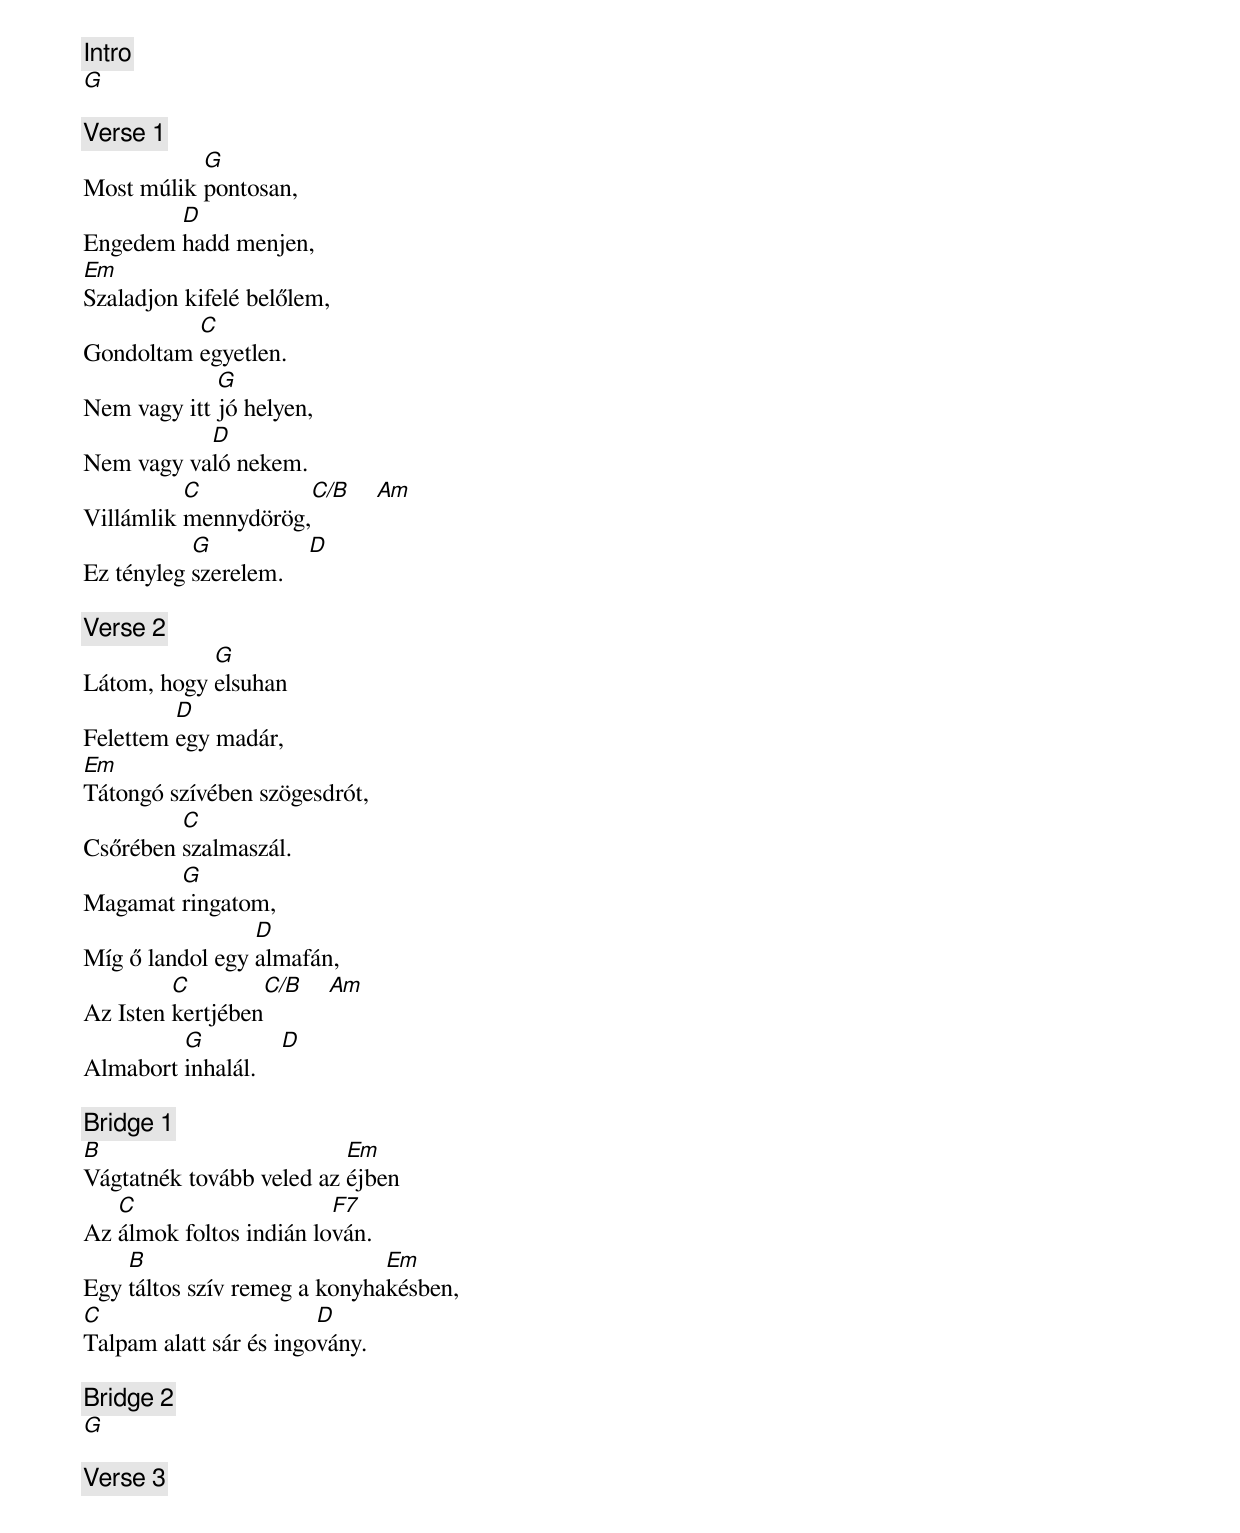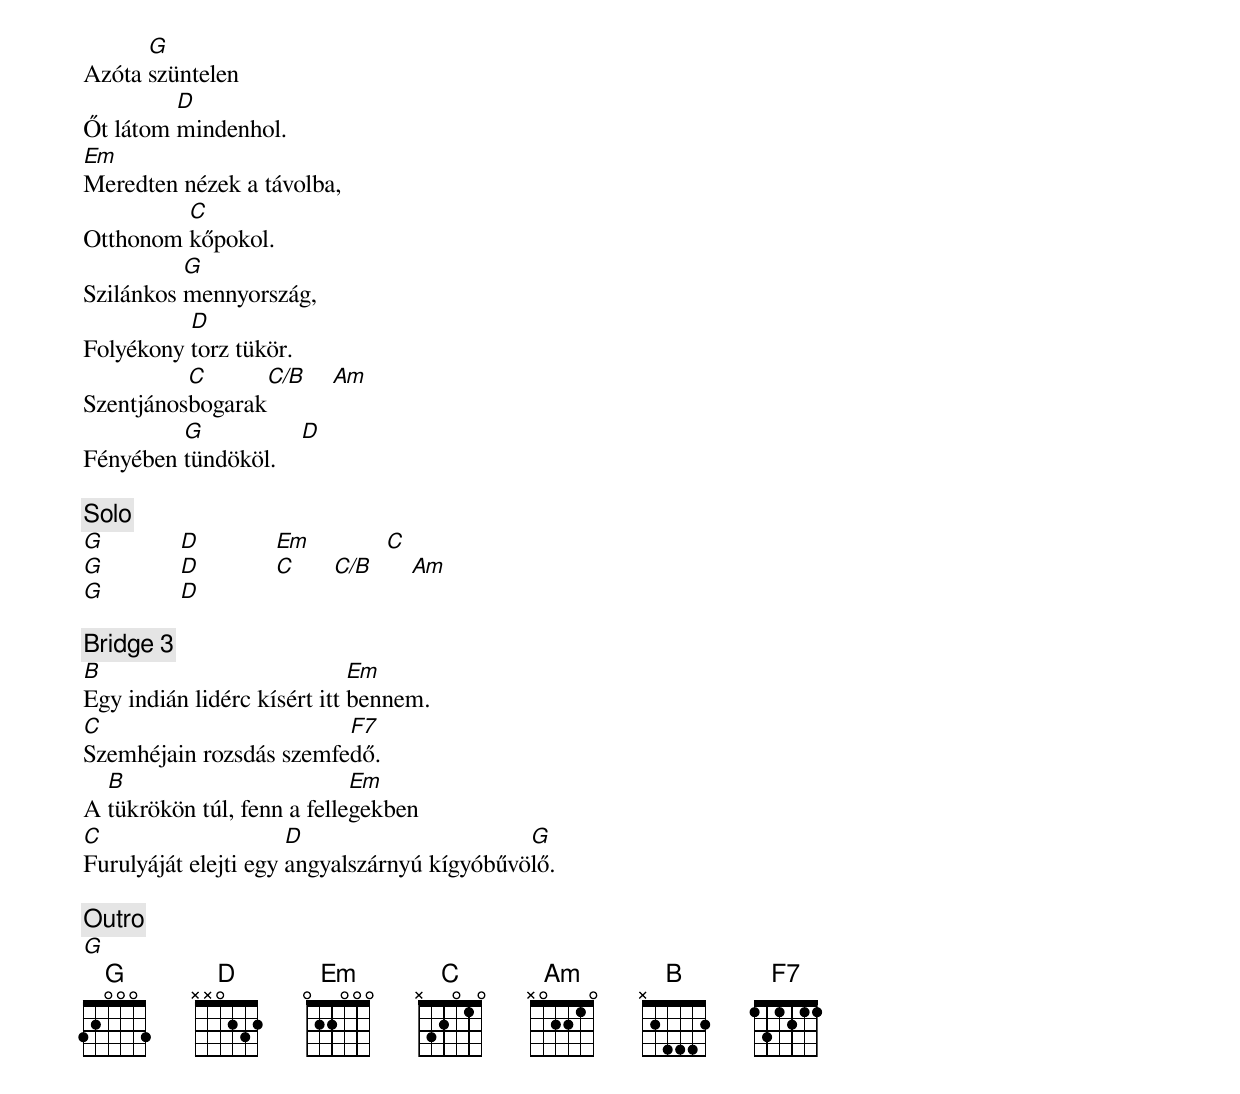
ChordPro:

{c: Intro}
[G]

{c: Verse 1}
Most múlik [G]pontosan,
Engedem [D]hadd menjen,
[Em]Szaladjon kifelé belőlem,
Gondoltam [C]egyetlen.
Nem vagy itt [G]jó helyen,
Nem vagy va[D]ló nekem.
Villámlik [C]mennydörög,[C/B]    [Am]
Ez tényleg [G]szerelem.    [D]

{c: Verse 2}
Látom, hogy [G]elsuhan
Felettem [D]egy madár,
[Em]Tátongó szívében szögesdrót,
Csőrében [C]szalmaszál.
Magamat [G]ringatom,
Míg ő landol egy [D]almafán,
Az Isten [C]kertjében[C/B]    [Am]
Almabort [G]inhalál.    [D]

{c: Bridge 1}
[B]Vágtatnék tovább veled az [Em]éjben
Az [C]álmok foltos indián lo[F7]ván.
Egy [B]táltos szív remeg a konyha[Em]késben,
[C]Talpam alatt sár és ingo[D]vány.

{c: Bridge 2}
[G]

{c: Verse 3}
Azóta [G]szüntelen
Őt látom [D]mindenhol.
[Em]Meredten nézek a távolba,
Otthonom [C]kőpokol.
Szilánkos [G]mennyország,
Folyékony [D]torz tükör.
Szentjános[C]bogarak[C/B]    [Am]
Fényében [G]tündököl.    [D]

{c: Solo}
[G]            [D]            [Em]            [C]
[G]            [D]            [C]      [C/B]      [Am]
[G]            [D]

{c: Bridge 3}
[B]Egy indián lidérc kísért itt [Em]bennem.
[C]Szemhéjain rozsdás szemfe[F7]dő.
A [B]tükrökön túl, fenn a felle[Em]gekben
[C]Furulyáját elejti egy [D]angyalszárnyú kígyóbűvö[G]lő.

{c: Outro}
[G]
